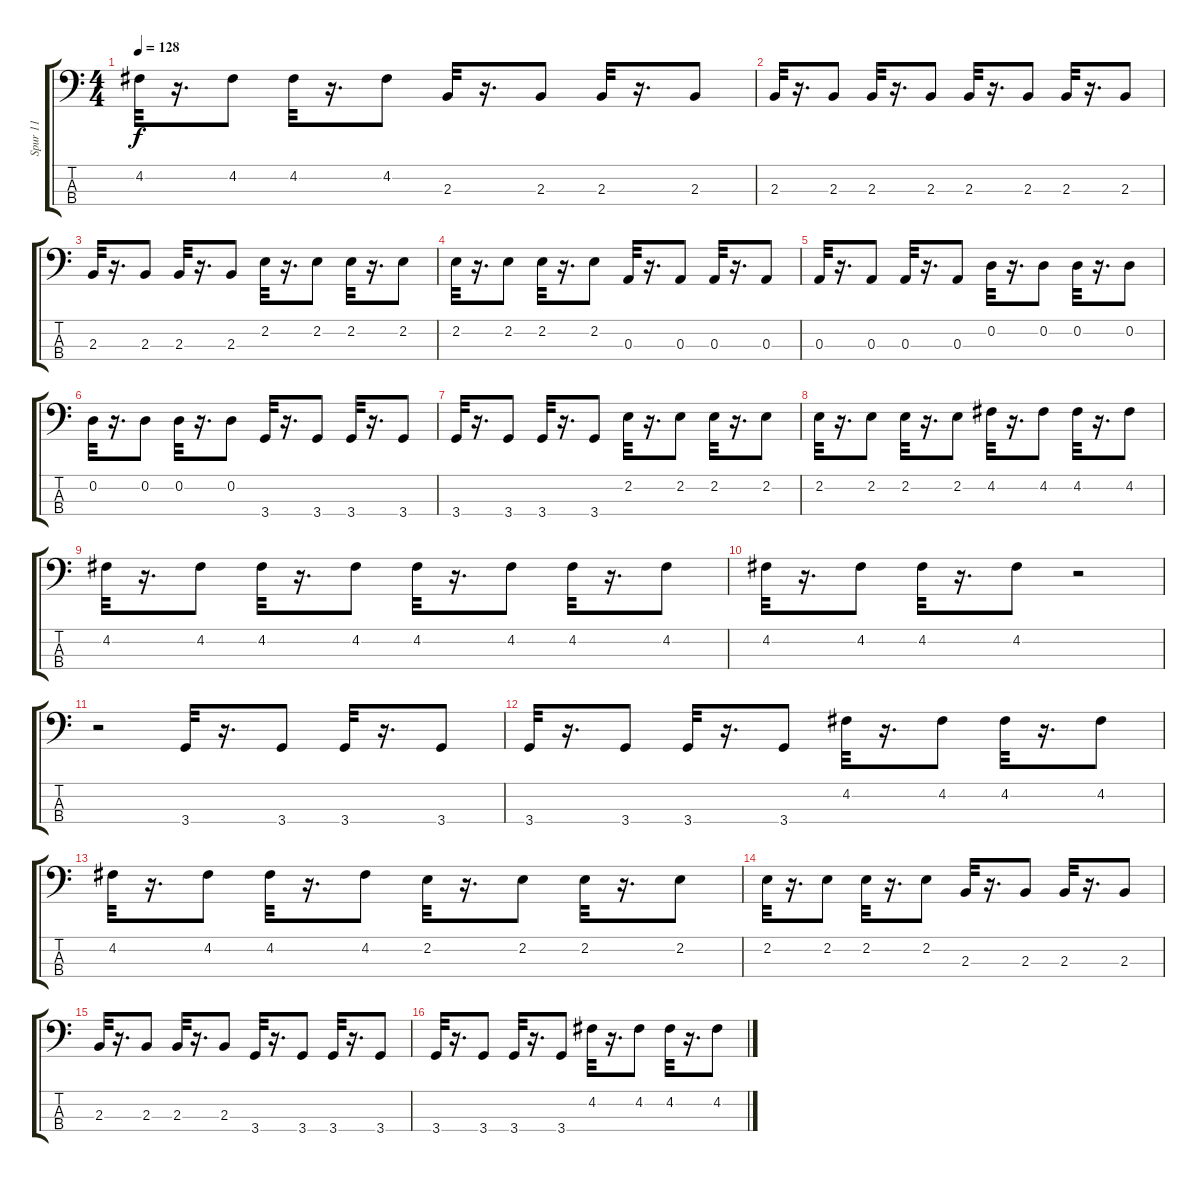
\track ("Spur 11" "Spur 11") {instrument electricbassfinger}
\staff {score tabs}
\tuning (G2 D2 A1 E1) {hide}
\ts (4 4)
\tempo 128
\clef f4
\ks c
4.2.32{dy f} r.16{d} 4.2.8 4.2.32 r.16{d} 4.2.8 2.3.32 r.16{d} 2.3.8 2.3.32 r.16{d} 2.3.8 |
2.3.32 r.16{d} 2.3.8 2.3.32 r.16{d} 2.3.8 2.3.32 r.16{d} 2.3.8 2.3.32 r.16{d} 2.3.8 |
2.3.32 r.16{d} 2.3.8 2.3.32 r.16{d} 2.3.8 2.2.32 r.16{d} 2.2.8 2.2.32 r.16{d} 2.2.8 |
2.2.32 r.16{d} 2.2.8 2.2.32 r.16{d} 2.2.8 0.3.32 r.16{d} 0.3.8 0.3.32 r.16{d} 0.3.8 |
0.3.32 r.16{d} 0.3.8 0.3.32 r.16{d} 0.3.8 0.2.32 r.16{d} 0.2.8 0.2.32 r.16{d} 0.2.8 |
0.2.32 r.16{d} 0.2.8 0.2.32 r.16{d} 0.2.8 3.4.32 r.16{d} 3.4.8 3.4.32 r.16{d} 3.4.8 |
3.4.32 r.16{d} 3.4.8 3.4.32 r.16{d} 3.4.8 2.2.32 r.16{d} 2.2.8 2.2.32 r.16{d} 2.2.8 |
2.2.32 r.16{d} 2.2.8 2.2.32 r.16{d} 2.2.8 4.2.32 r.16{d} 4.2.8 4.2.32 r.16{d} 4.2.8 |
4.2.32 r.16{d} 4.2.8 4.2.32 r.16{d} 4.2.8 4.2.32 r.16{d} 4.2.8 4.2.32 r.16{d} 4.2.8 |
4.2.32 r.16{d} 4.2.8 4.2.32 r.16{d} 4.2.8 r.2 |
r.2 3.4.32 r.16{d} 3.4.8 3.4.32 r.16{d} 3.4.8 |
3.4.32 r.16{d} 3.4.8 3.4.32 r.16{d} 3.4.8 4.2.32 r.16{d} 4.2.8 4.2.32 r.16{d} 4.2.8 |
4.2.32 r.16{d} 4.2.8 4.2.32 r.16{d} 4.2.8 2.2.32 r.16{d} 2.2.8 2.2.32 r.16{d} 2.2.8 |
2.2.32 r.16{d} 2.2.8 2.2.32 r.16{d} 2.2.8 2.3.32 r.16{d} 2.3.8 2.3.32 r.16{d} 2.3.8 |
2.3.32 r.16{d} 2.3.8 2.3.32 r.16{d} 2.3.8 3.4.32 r.16{d} 3.4.8 3.4.32 r.16{d} 3.4.8 |
3.4.32 r.16{d} 3.4.8 3.4.32 r.16{d} 3.4.8 4.2.32 r.16{d} 4.2.8 4.2.32 r.16{d} 4.2.8
